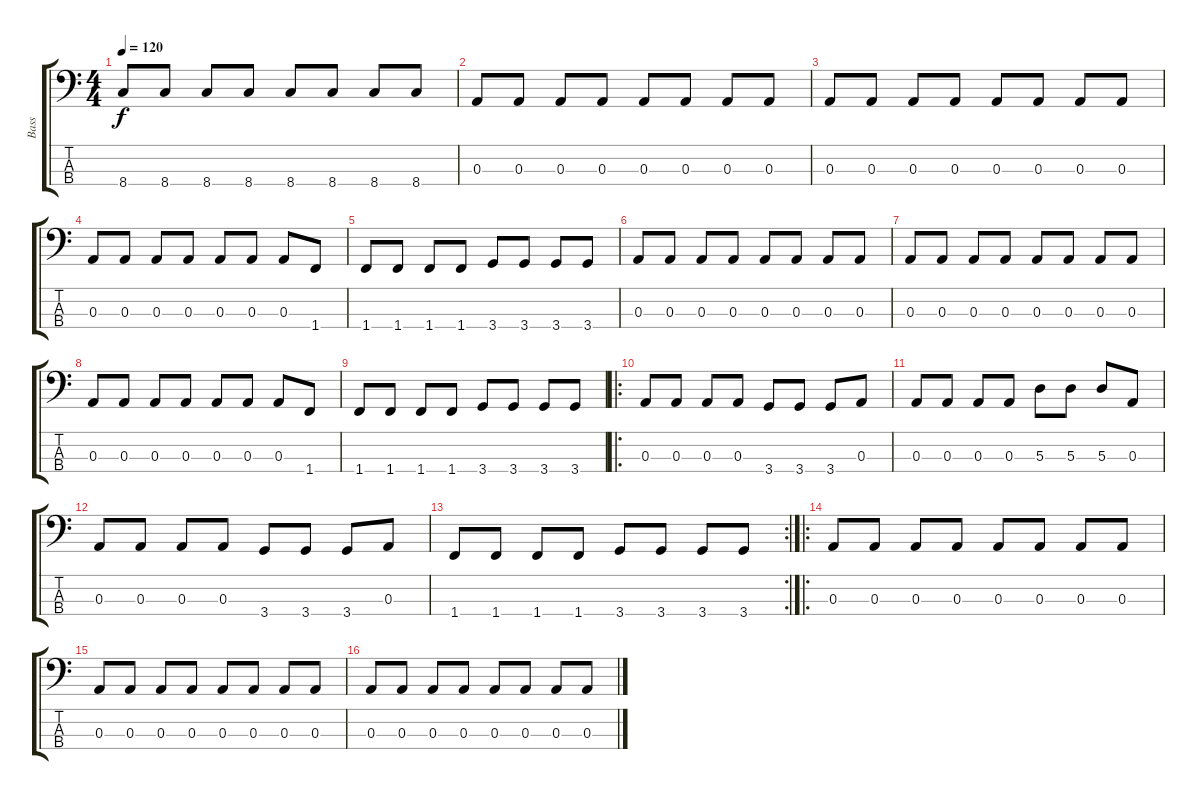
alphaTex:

\track ("Bass" "Bass") {instrument electricbassfinger}
\staff {score tabs}
\tuning (G2 D2 A1 E1) {hide}
\ts (4 4)
\tempo 120
\clef f4
\ks c
8.4.8{dy f} 8.4.8 8.4.8 8.4.8 8.4.8 8.4.8 8.4.8 8.4.8 |
0.3.8 0.3.8 0.3.8 0.3.8 0.3.8 0.3.8 0.3.8 0.3.8 |
0.3.8 0.3.8 0.3.8 0.3.8 0.3.8 0.3.8 0.3.8 0.3.8 |
0.3.8 0.3.8 0.3.8 0.3.8 0.3.8 0.3.8 0.3.8 1.4.8 |
1.4.8 1.4.8 1.4.8 1.4.8 3.4.8 3.4.8 3.4.8 3.4.8 |
0.3.8 0.3.8 0.3.8 0.3.8 0.3.8 0.3.8 0.3.8 0.3.8 |
0.3.8 0.3.8 0.3.8 0.3.8 0.3.8 0.3.8 0.3.8 0.3.8 |
0.3.8 0.3.8 0.3.8 0.3.8 0.3.8 0.3.8 0.3.8 1.4.8 |
1.4.8 1.4.8 1.4.8 1.4.8 3.4.8 3.4.8 3.4.8 3.4.8 |
\ro
0.3.8 0.3.8 0.3.8 0.3.8 3.4.8 3.4.8 3.4.8 0.3.8 |
0.3.8 0.3.8 0.3.8 0.3.8 5.3.8 5.3.8 5.3.8 0.3.8 |
0.3.8 0.3.8 0.3.8 0.3.8 3.4.8 3.4.8 3.4.8 0.3.8 |
\rc 2
1.4.8 1.4.8 1.4.8 1.4.8 3.4.8 3.4.8 3.4.8 3.4.8 |
\ro
0.3.8 0.3.8 0.3.8 0.3.8 0.3.8 0.3.8 0.3.8 0.3.8 |
0.3.8 0.3.8 0.3.8 0.3.8 0.3.8 0.3.8 0.3.8 0.3.8 |
0.3.8 0.3.8 0.3.8 0.3.8 0.3.8 0.3.8 0.3.8 0.3.8
